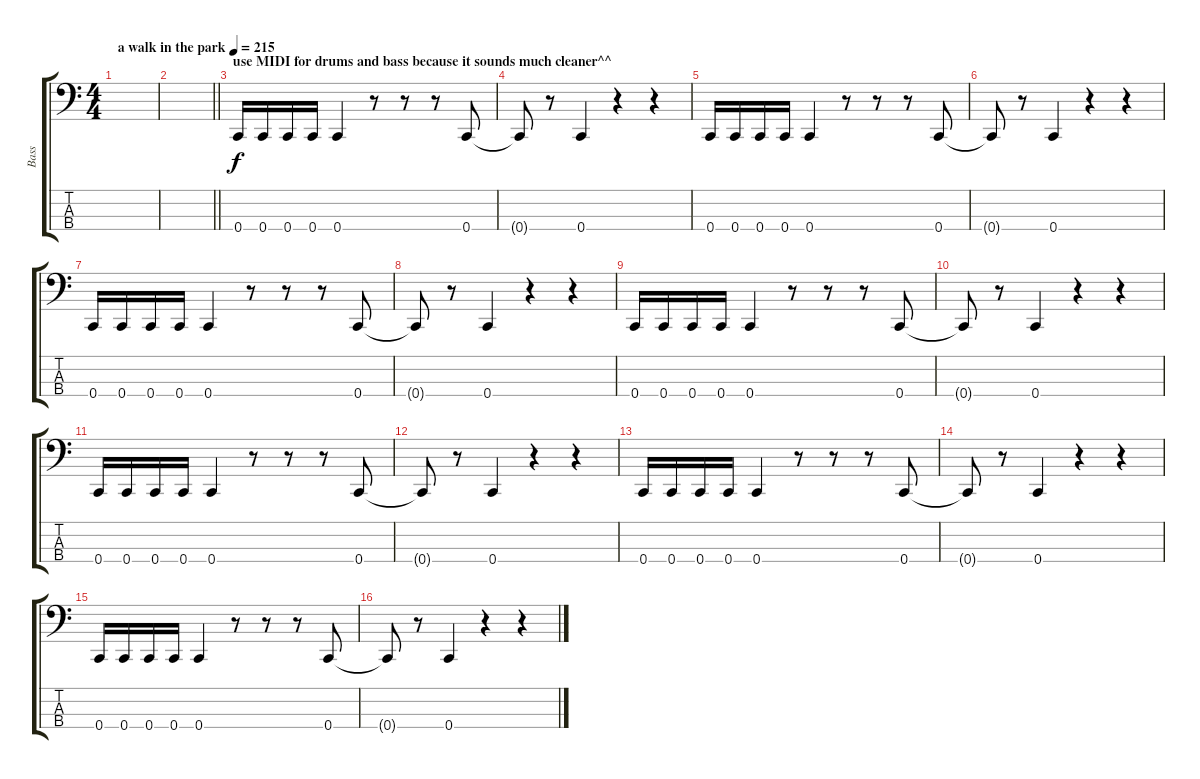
\track ("Bass" "Bass") {instrument electricbassfinger}
\staff {score tabs}
\tuning (Eb2 Bb1 F1 C1) {hide}
\ts (4 4)
\tempo (215 "a walk in the park")
\clef f4
\ks c
|
\barLineRight lightlight
|
\section ("" "use MIDI for drums and bass because it sounds much cleaner^^")
0.4.16 0.4.16 0.4.16 0.4.16 0.4.4 r.8 r.8 r.8 0.4.8 |
0.4{t}.8 r.8 0.4.4 r.4 r.4 |
0.4.16 0.4.16 0.4.16 0.4.16 0.4.4 r.8 r.8 r.8 0.4.8 |
0.4{t}.8 r.8 0.4.4 r.4 r.4 |
0.4.16 0.4.16 0.4.16 0.4.16 0.4.4 r.8 r.8 r.8 0.4.8 |
0.4{t}.8 r.8 0.4.4 r.4 r.4 |
0.4.16 0.4.16 0.4.16 0.4.16 0.4.4 r.8 r.8 r.8 0.4.8 |
0.4{t}.8 r.8 0.4.4 r.4 r.4 |
0.4.16 0.4.16 0.4.16 0.4.16 0.4.4 r.8 r.8 r.8 0.4.8 |
0.4{t}.8 r.8 0.4.4 r.4 r.4 |
0.4.16 0.4.16 0.4.16 0.4.16 0.4.4 r.8 r.8 r.8 0.4.8 |
0.4{t}.8 r.8 0.4.4 r.4 r.4 |
0.4.16 0.4.16 0.4.16 0.4.16 0.4.4 r.8 r.8 r.8 0.4.8 |
0.4{t}.8 r.8 0.4.4 r.4 r.4
